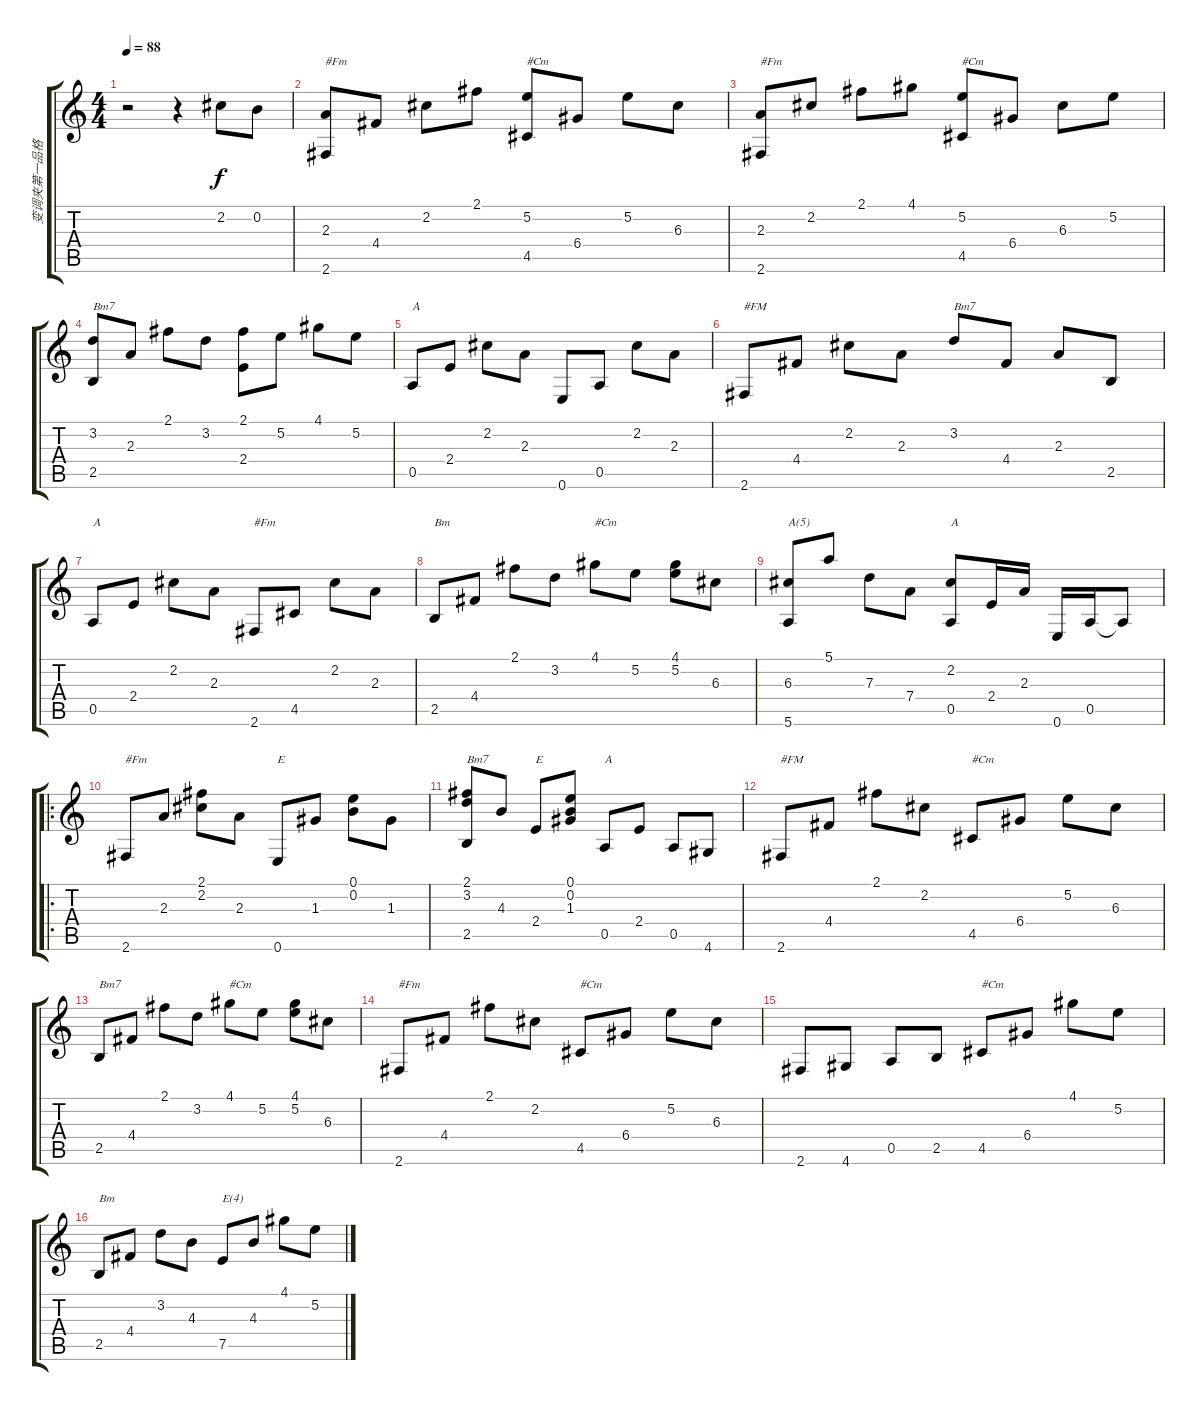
\track ("变调夹第一品格" "变调夹第一品格") {instrument acousticguitarnylon}
\staff {score tabs}
\tuning (E4 B3 G3 D3 A2 E2) {hide}
\ts (4 4)
\tempo 88
\clef g2
\ks c
r.2{dy f instrument acousticguitarnylon} r.4 2.2.8 0.2.8 |
(2.3 2.6).8{txt "#Fm"} 4.4.8 2.2.8 2.1.8 (5.2 4.5).8{txt "#Cm"} 6.4.8 5.2.8 6.3.8 |
(2.3 2.6).8{txt "#Fm"} 2.2.8 2.1.8 4.1.8 (5.2 4.5).8{txt "#Cm"} 6.4.8 6.3.8 5.2.8 |
(3.2 2.5).8{txt "Bm7"} 2.3.8 2.1.8 3.2.8 (2.1 2.4).8 5.2.8 4.1.8 5.2.8 |
0.5.8{txt "A"} 2.4.8 2.2.8 2.3.8 0.6.8 0.5.8 2.2.8 2.3.8 |
2.6.8{txt "#FM"} 4.4.8 2.2.8 2.3.8 3.2.8{txt "Bm7"} 4.4.8 2.3.8 2.5.8 |
0.5.8{txt "A"} 2.4.8 2.2.8 2.3.8 2.6.8{txt "#Fm"} 4.5.8 2.2.8 2.3.8 |
2.5.8{txt "Bm"} 4.4.8 2.1.8 3.2.8 4.1.8{txt "#Cm"} 5.2.8 (4.1 5.2).8 6.3.8 |
(6.3 5.6).8{txt "A(5)"} 5.1.8 7.3.8 7.4.8 (2.2 0.5).8{txt "A"} 2.4.16 2.3.16 0.6.16 0.5.16 0.5{t}.8 |
\ro
2.6.8{txt "#Fm"} 2.3.8 (2.1 2.2).8 2.3.8 0.6.8{txt "E"} 1.3.8 (0.1 0.2).8 1.3.8 |
(2.1 3.2 2.5).8{txt "Bm7"} 4.3.8 2.4.8{txt "E"} (0.1 0.2 1.3).8 0.5.8{txt "A"} 2.4.8 0.5.8 4.6.8 |
2.6.8{txt "#FM"} 4.4.8 2.1.8 2.2.8 4.5.8{txt "#Cm"} 6.4.8 5.2.8 6.3.8 |
2.5.8{txt "Bm7"} 4.4.8 2.1.8 3.2.8 4.1.8{txt "#Cm"} 5.2.8 (4.1 5.2).8 6.3.8 |
2.6.8{txt "#Fm"} 4.4.8 2.1.8 2.2.8 4.5.8{txt "#Cm"} 6.4.8 5.2.8 6.3.8 |
2.6.8 4.6.8 0.5.8 2.5.8 4.5.8{txt "#Cm"} 6.4.8 4.1.8 5.2.8 |
2.5.8{txt "Bm"} 4.4.8 3.2.8 4.3.8 7.5.8{txt "E(4)"} 4.3.8 4.1.8 5.2.8
